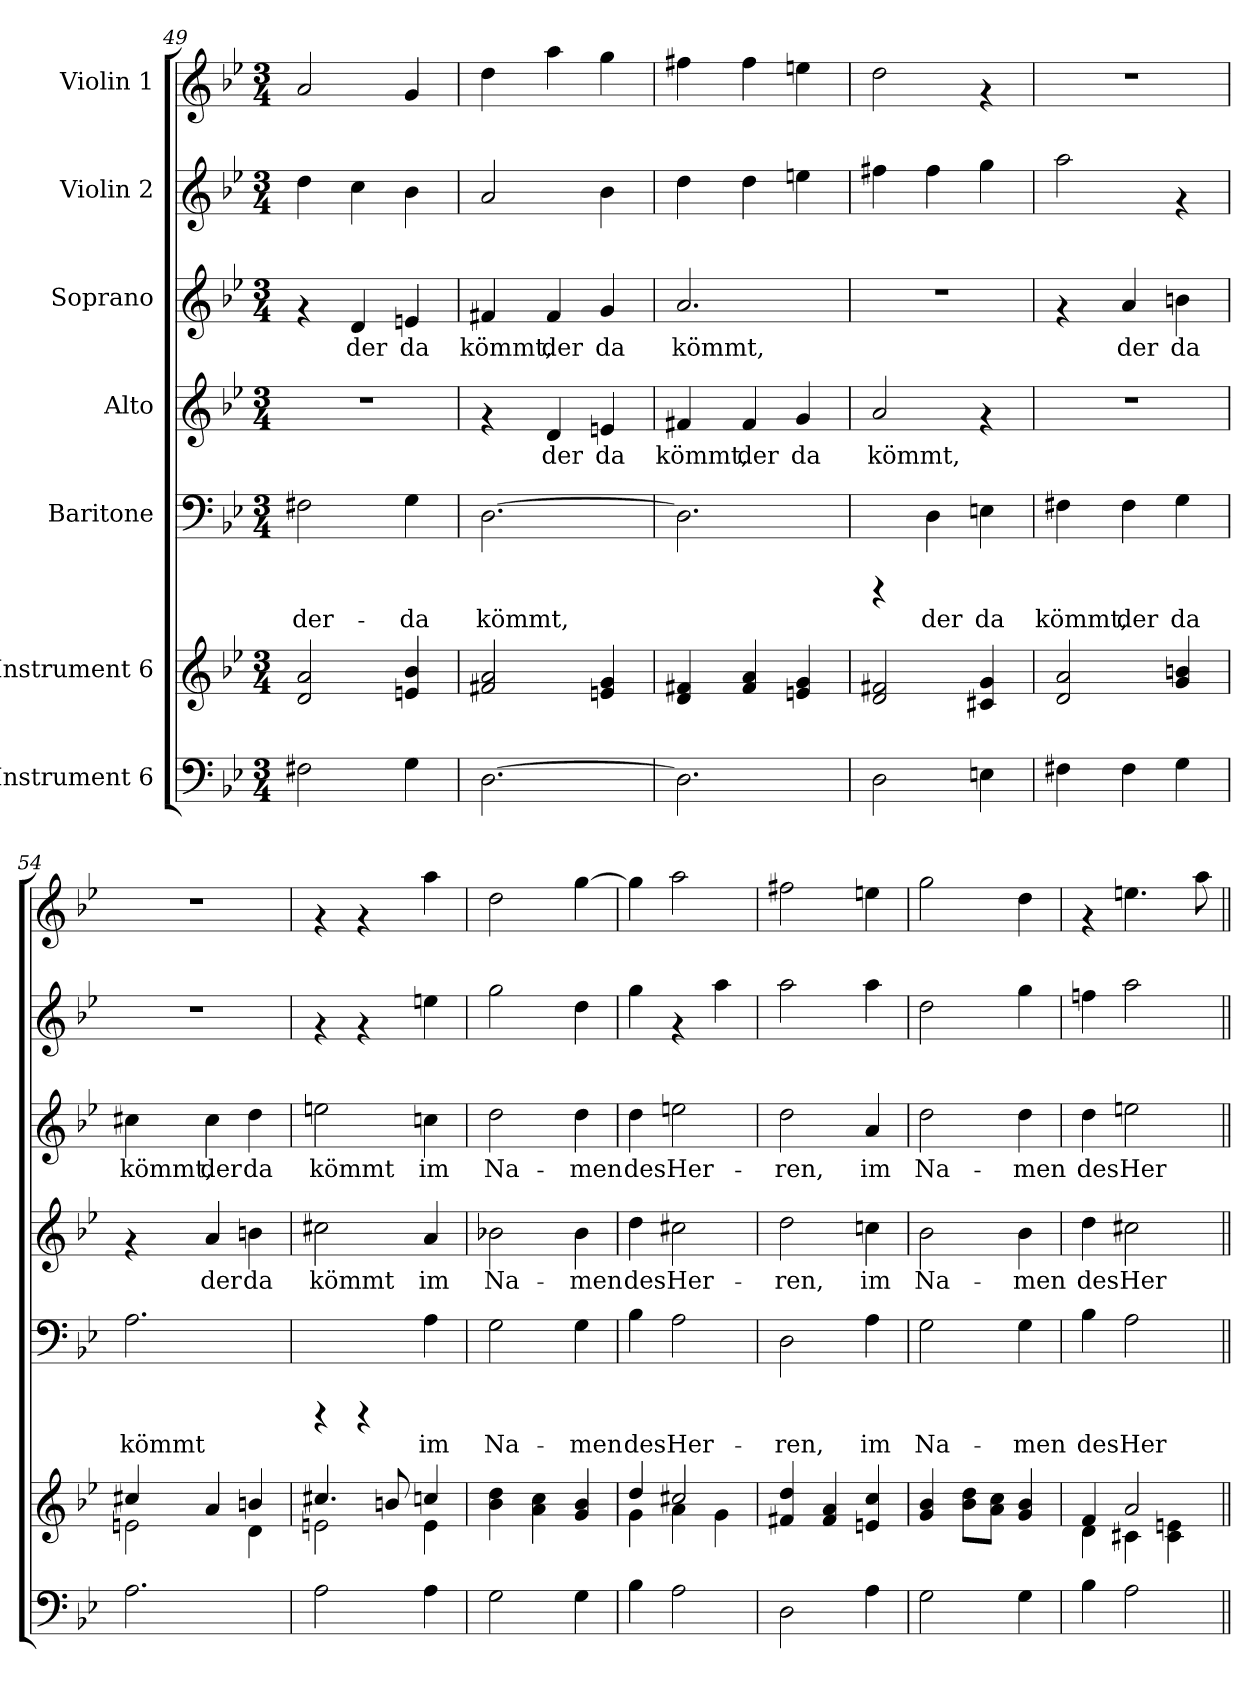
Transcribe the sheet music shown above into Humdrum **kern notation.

**kern	**kern	**kern	**text	**kern	**text	**kern	**text	**kern	**kern
*part7	*part6	*part5	*part5	*part4	*part4	*part3	*part3	*part2	*part1
*staff7	*staff6	*staff5	*staff5	*staff4	*staff4	*staff3	*staff3	*staff2	*staff1
*I"Instrument 6	*I"Instrument 6	*I"Baritone	*	*I"Alto	*	*I"Soprano	*	*I"Violin 2	*I"Violin 1
*clefF4	*clefG2	*clefF4	*	*clefG2	*	*clefG2	*	*clefG2	*clefG2
*k[b-e-]	*k[b-e-]	*k[b-e-]	*	*k[b-e-]	*	*k[b-e-]	*	*k[b-e-]	*k[b-e-]
*B-:	*B-:	*B-:	*	*B-:	*	*B-:	*	*B-:	*B-:
*M3/4	*M3/4	*M3/4	*	*M3/4	*	*M3/4	*	*M3/4	*M3/4
=49	=49	=49	=49	=49	=49	=49	=49	=49	=49
!	!	!	!LO:LY:b:cj	!	!	!	!	!	!
2F#X\	2d/ 2a/	2F#X\	der-	2.r	.	4rf	.	4dd\	2a/
!	!	!	!	!	!	!	!LO:LY:b:cj	!	!
.	.	.	.	.	.	4d/	der	4cc\	.
!	!	!	!LO:LY:b:cj	!	!	!	!LO:LY:b:cj	!	!
4G\	4en/ 4b-/	4G\	-da	.	.	4en/	da	4b-\	4g/
=50	=50	=50	=50	=50	=50	=50	=50	=50	=50
!	!	!	!LO:LY:b:cj	!	!	!	!LO:LY:b:cj	!	!
[>2.D\	2f#X/ 2a/	[>2.D\	kömmt,	4rf	.	4f#X/	kömmt,	2a/	4dd\
!	!	!	!	!	!LO:LY:b:cj	!	!LO:LY:b:cj	!	!
.	.	.	.	4d/	der	4f#/	der	.	4aa\
!	!	!	!	!	!LO:LY:b:cj	!	!LO:LY:b:cj	!	!
.	4en/ 4g/	.	.	4en/	da	4g/	da	4b-\	4gg\
=51	=51	=51	=51	=51	=51	=51	=51	=51	=51
!	!	!	!LO:LY:b:cj	!	!LO:LY:b:cj	!	!LO:LY:b:cj	!	!
2.D\]	4d/ 4f#X/	2.D\]	.	4f#X/	kömmt,	2.a/	kömmt,	4dd\	4ff#X\
!	!	!	!	!	!LO:LY:b:cj	!	!	!	!
.	4f#/ 4a/	.	.	4f#/	der	.	.	4dd\	4ff#\
!	!	!	!	!	!LO:LY:b:cj	!	!	!	!
.	4en/ 4g/	.	.	4g/	da	.	.	4een\	4een\
=52	=52	=52	=52	=52	=52	=52	=52	=52	=52
!	!	!	!	!	!LO:LY:b:cj	!	!	!	!
2D\	2d/ 2f#X/	4rCCC	.	2a/	kömmt,	2.r	.	4ff#X\	2dd\
!	!	!	!LO:LY:b:cj	!	!	!	!	!	!
.	.	4D\	der	.	.	.	.	4ff#\	.
!	!	!	!LO:LY:b:cj	!	!	!	!	!	!
4En\	4c#X/ 4g/	4En\	da	4rf	.	.	.	4gg\	4rf
!!LO:LB:g=z
=53	=53	=53	=53	=53	=53	=53	=53	=53	=53
!	!	!	!LO:LY:b:cj	!	!	!	!	!	!
4F#X\	2d/ 2a/	4F#X\	kömmt,	2.r	.	4rf	.	2aa\	2.r
!	!	!	!LO:LY:b:cj	!	!	!	!LO:LY:b:cj	!	!
4F#\	.	4F#\	der	.	.	4a/	der	.	.
!	!	!	!LO:LY:b:cj	!	!	!	!LO:LY:b:cj	!	!
4G\	4g/ 4bn/	4G\	da	.	.	4bn\	da	4rf	.
=54	=54	=54	=54	=54	=54	=54	=54	=54	=54
*	*^	*	*	*	*	*	*	*	*
!	!	!	!	!LO:LY:b:cj	!	!	!	!LO:LY:b:cj	!	!
2.A\	4cc#X/	2en\	2.A\	kömmt	4rf	.	4cc#X\	kömmt,	2.r	2.r
!	!	!	!	!	!	!LO:LY:b:cj	!	!LO:LY:b:cj	!	!
.	4a/	.	.	.	4a/	der	4cc#\	der	.	.
!	!	!	!	!	!	!LO:LY:b:cj	!	!LO:LY:b:cj	!	!
.	4bn/	4d\	.	.	4bn\	da	4dd\	da	.	.
=55	=55	=55	=55	=55	=55	=55	=55	=55	=55	=55
!	!	!	!	!	!	!LO:LY:b:cj	!	!LO:LY:b:cj	!	!
2A\	4.cc#X/	2en\	4rCCC	.	2cc#X\	kömmt	2een\	kömmt	4rf	4rf
.	.	.	4rCCC	.	.	.	.	.	4rf	4rf
.	8bn/	.	.	.	.	.	.	.	.	.
!	!	!	!	!LO:LY:b:cj	!	!LO:LY:b:cj	!	!LO:LY:b:cj	!	!
4A\	4ccn/	4e\	4A\	im	4a/	im	4ccn\	im	4een\	4aa\
=56	=56	=56	=56	=56	=56	=56	=56	=56	=56	=56
!	!	!	!	!LO:LY:b:cj	!	!LO:LY:b:cj	!	!LO:LY:b:cj	!	!
*	*v	*v	*	*	*	*	*	*	*	*
2G\	4b-\ 4dd\	2G\	Na-	2b-X\	Na-	2dd\	Na-	2gg\	2dd\
.	4a\ 4cc\	.	.	.	.	.	.	.	.
!	!	!	!LO:LY:b:cj	!	!LO:LY:b:cj	!	!LO:LY:b:cj	!	!
4G\	4g/ 4b-/	4G\	-men	4b-\	-men	4dd\	-men	4dd\	[>4gg\
=57	=57	=57	=57	=57	=57	=57	=57	=57	=57
*	*^	*	*	*	*	*	*	*	*
!	!	!	!	!LO:LY:b:cj	!	!LO:LY:b:cj	!	!LO:LY:b:cj	!	!
4B-\	4dd/	4g\	4B-\	des	4dd\	des	4dd\	des	4gg\	4gg\]
!	!	!	!	!LO:LY:b:cj	!	!LO:LY:b:cj	!	!LO:LY:b:cj	!	!
2A\	2cc#X/	4a\	2A\	Her-	2cc#X\	Her-	2een\	Her-	4rf	2aa\
.	.	4g\	.	.	.	.	.	.	4aa\	.
=58	=58	=58	=58	=58	=58	=58	=58	=58	=58	=58
!	!	!	!	!LO:LY:b:cj	!	!LO:LY:b:cj	!	!LO:LY:b:cj	!	!
*	*v	*v	*	*	*	*	*	*	*	*
2D\	4f#X/ 4dd/	2D\	-ren,	2dd\	-ren,	2dd\	-ren,	2aa\	2ff#X\
.	4f#/ 4a/	.	.	.	.	.	.	.	.
!	!	!	!LO:LY:b:cj	!	!LO:LY:b:cj	!	!LO:LY:b:cj	!	!
4A\	4en/ 4cc/	4A\	im	4ccn\	im	4a/	im	4aa\	4een\
=59	=59	=59	=59	=59	=59	=59	=59	=59	=59
!	!	!	!LO:LY:b:cj	!	!LO:LY:b:cj	!	!LO:LY:b:cj	!	!
2G\	4g/ 4b-/	2G\	Na-	2b-\	Na-	2dd\	Na-	2dd\	2gg\
.	8b-\ 8dd\L	.	.	.	.	.	.	.	.
.	8a\ 8cc\J	.	.	.	.	.	.	.	.
!	!	!	!LO:LY:b:cj	!	!LO:LY:b:cj	!	!LO:LY:b:cj	!	!
4G\	4b-/ 4g/	4G\	-men	4b-\	-men	4dd\	-men	4gg\	4dd\
=60	=60	=60	=60	=60	=60	=60	=60	=60	=60
*	*^	*	*	*	*	*	*	*	*
!	!	!	!	!LO:LY:b:cj	!	!LO:LY:b:cj	!	!LO:LY:b:cj	!	!
4B-\	4f/	4d\	4B-\	des	4dd\	des	4dd\	des	4ffn\	4rf
!	!	!	!	!LO:LY:b:cj	!	!LO:LY:b:cj	!	!LO:LY:b:cj	!	!
2A\	2a/	4c#X\	2A\	Her-	2cc#X\	Her-	2een\	Her-	2aa\	4.een\
.	.	4c#\ 4en\	.	.	.	.	.	.	.	.
.	.	.	.	.	.	.	.	.	.	8aa\
*	*v	*v	*	*	*	*	*	*	*	*
=||	=||	=||	=||	=||	=||	=||	=||	=||	=||
*-	*-	*-	*-	*-	*-	*-	*-	*-	*-
